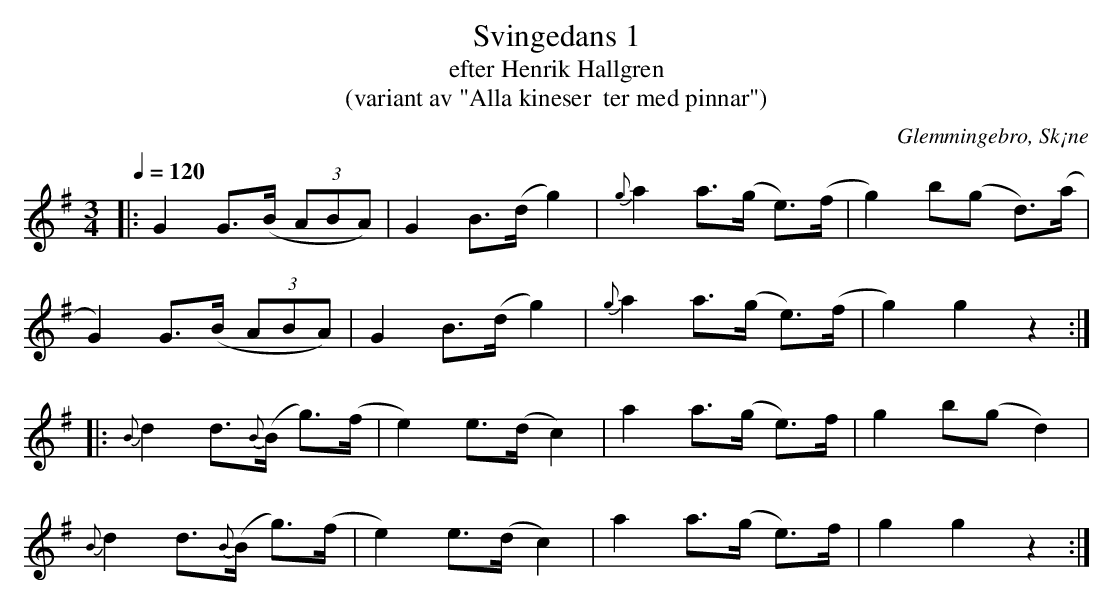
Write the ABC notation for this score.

X:1
T:Svingedans 1
T:efter Henrik Hallgren
T:(variant av "Alla kineser  ter med pinnar")
O:Glemmingebro, Sk¡ne
Q:1/4=120
M:3/4
L:1/8
K:G
|: G2 G>(B (3ABA) | G2 B>(d g2) | {g}a2 a>(g e)>(f | g2) b(g d)>(a |
G2) G>(B (3ABA) | G2 B>(d g2) | {g}a2 a>(g e)>(f | g2) g2 z2 :|
|: {B}d2 d>{B}(B g)>(f | e2) e>(d c2) | a2 a>(g e)>f | g2 b(g d2) |
{B}d2 d>{B}(B g)>(f | e2) e>(d c2) | a2 a>(g e)>f | g2 g2 z2 :|
